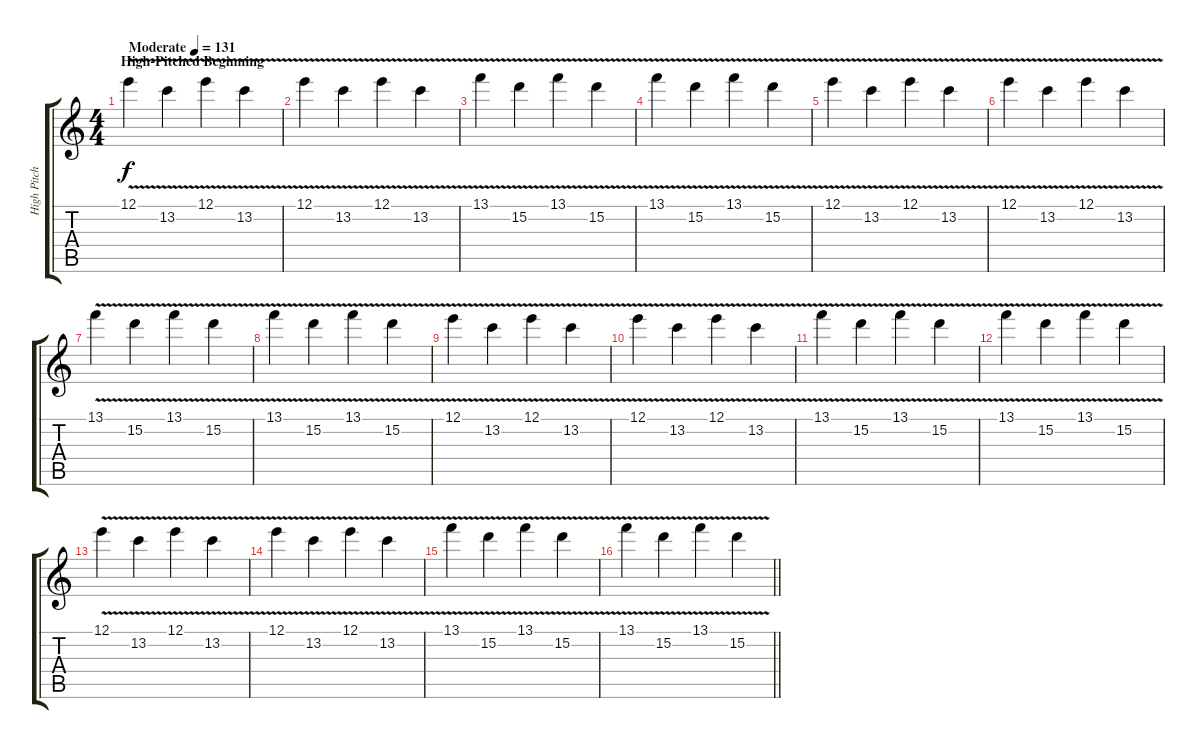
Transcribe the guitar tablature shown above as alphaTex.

\track ("High Pitch Guitar(What You Hear)" "High Pitch") {instrument overdrivenguitar}
\staff {score tabs}
\tuning (E4 B3 G3 D3 A2 E2) {hide}
\ts (4 4)
\section ("" "High-Pitched Beginning")
\tempo (131 "Moderate")
\clef g2
\ks c
12.1{v}.4{dy f instrument overdrivenguitar} 13.2{v}.4 12.1{v}.4 13.2{v}.4 |
12.1{v}.4 13.2{v}.4 12.1{v}.4 13.2{v}.4 |
13.1{v}.4 15.2{v}.4 13.1{v}.4 15.2{v}.4 |
13.1{v}.4 15.2{v}.4 13.1{v}.4 15.2{v}.4 |
12.1{v}.4 13.2{v}.4 12.1{v}.4 13.2{v}.4 |
12.1{v}.4 13.2{v}.4 12.1{v}.4 13.2{v}.4 |
13.1{v}.4 15.2{v}.4 13.1{v}.4 15.2{v}.4 |
13.1{v}.4 15.2{v}.4 13.1{v}.4 15.2{v}.4 |
12.1{v}.4 13.2{v}.4 12.1{v}.4 13.2{v}.4 |
12.1{v}.4 13.2{v}.4 12.1{v}.4 13.2{v}.4 |
13.1{v}.4 15.2{v}.4 13.1{v}.4 15.2{v}.4 |
13.1{v}.4 15.2{v}.4 13.1{v}.4 15.2{v}.4 |
12.1{v}.4 13.2{v}.4 12.1{v}.4 13.2{v}.4 |
12.1{v}.4 13.2{v}.4 12.1{v}.4 13.2{v}.4 |
13.1{v}.4 15.2{v}.4 13.1{v}.4 15.2{v}.4 |
\barLineRight lightlight
13.1{v}.4 15.2{v}.4 13.1{v}.4 15.2{v}.4
